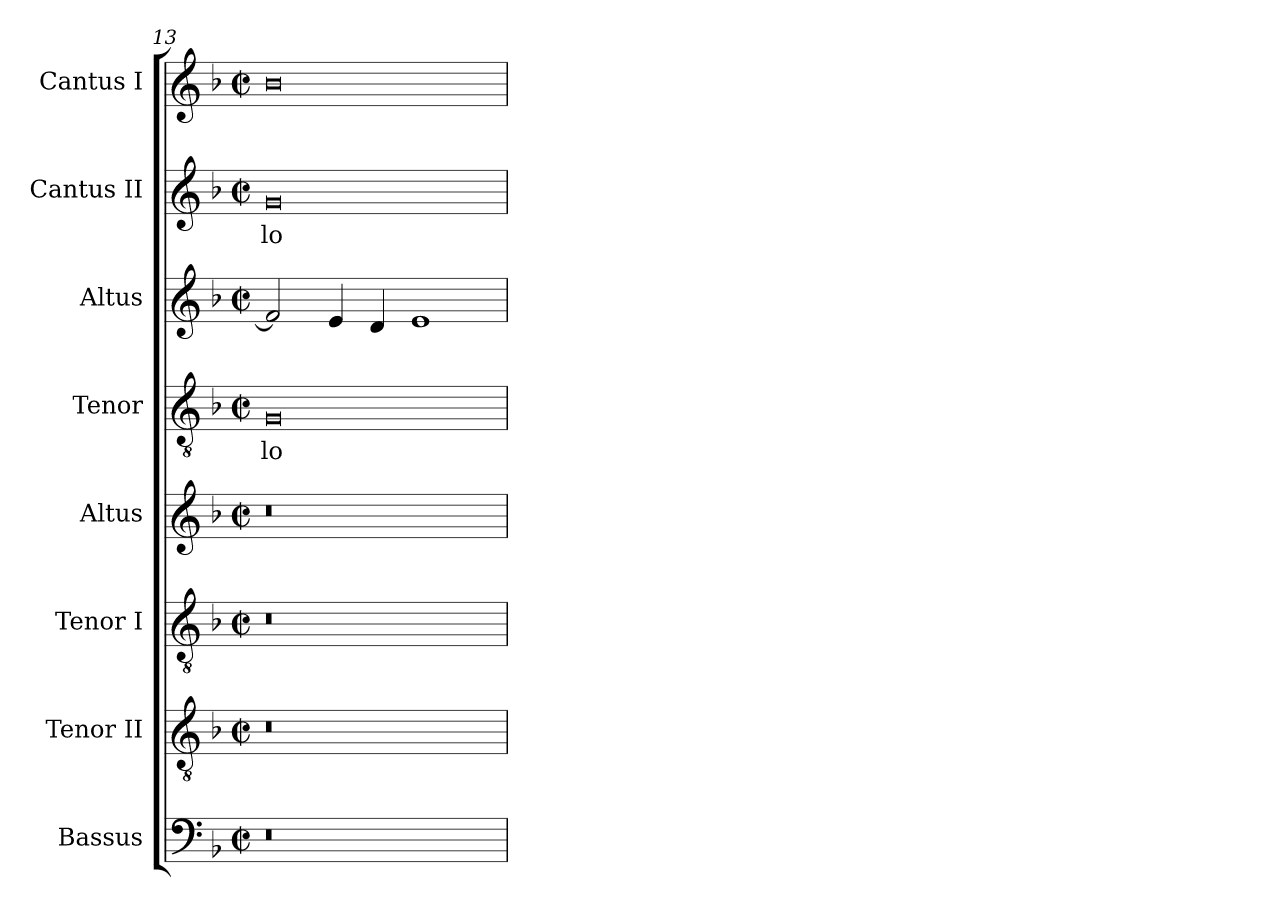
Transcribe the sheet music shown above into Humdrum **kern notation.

**kern	**kern	**kern	**kern	**kern	**text	**kern	**kern	**text	**kern
*part8	*part7	*part6	*part5	*part4	*part4	*part3	*part2	*part2	*part1
*staff8	*staff7	*staff6	*staff5	*staff4	*staff4	*staff3	*staff2	*staff2	*staff1
*I"Bassus	*I"Tenor II	*I"Tenor I	*I"Altus	*I"Tenor	*	*I"Altus	*I"Cantus II	*	*I"Cantus I
*clefF4	*clefGv2	*clefGv2	*clefG2	*clefGv2	*	*clefG2	*clefG2	*	*clefG2
*k[b-]	*k[b-]	*k[b-]	*k[b-]	*k[b-]	*	*k[b-]	*k[b-]	*	*k[b-]
*F:	*F:	*F:	*F:	*F:	*	*F:	*F:	*	*F:
*M2/2	*M2/2	*M2/2	*M2/2	*M2/2	*	*M2/2	*M2/2	*	*M2/2
*met(c|)	*met(c|)	*met(c|)	*met(c|)	*met(c|)	*	*met(c|)	*met(c|)	*	*met(c|)
=13	=13	=13	=13	=13	=13	=13	=13	=13	=13
!	!	!	!	!	!LO:LY:b:cj	!	!	!LO:LY:b:cj	!
0r	0r	0r	0r	0G	-lo-	2f/]	0g	lo	0b-
.	.	.	.	.	.	4e/	.	.	.
.	.	.	.	.	.	4d/	.	.	.
.	.	.	.	.	.	1e	.	.	.
=	=	=	=	=	=	=	=	=	=
*-	*-	*-	*-	*-	*-	*-	*-	*-	*-
